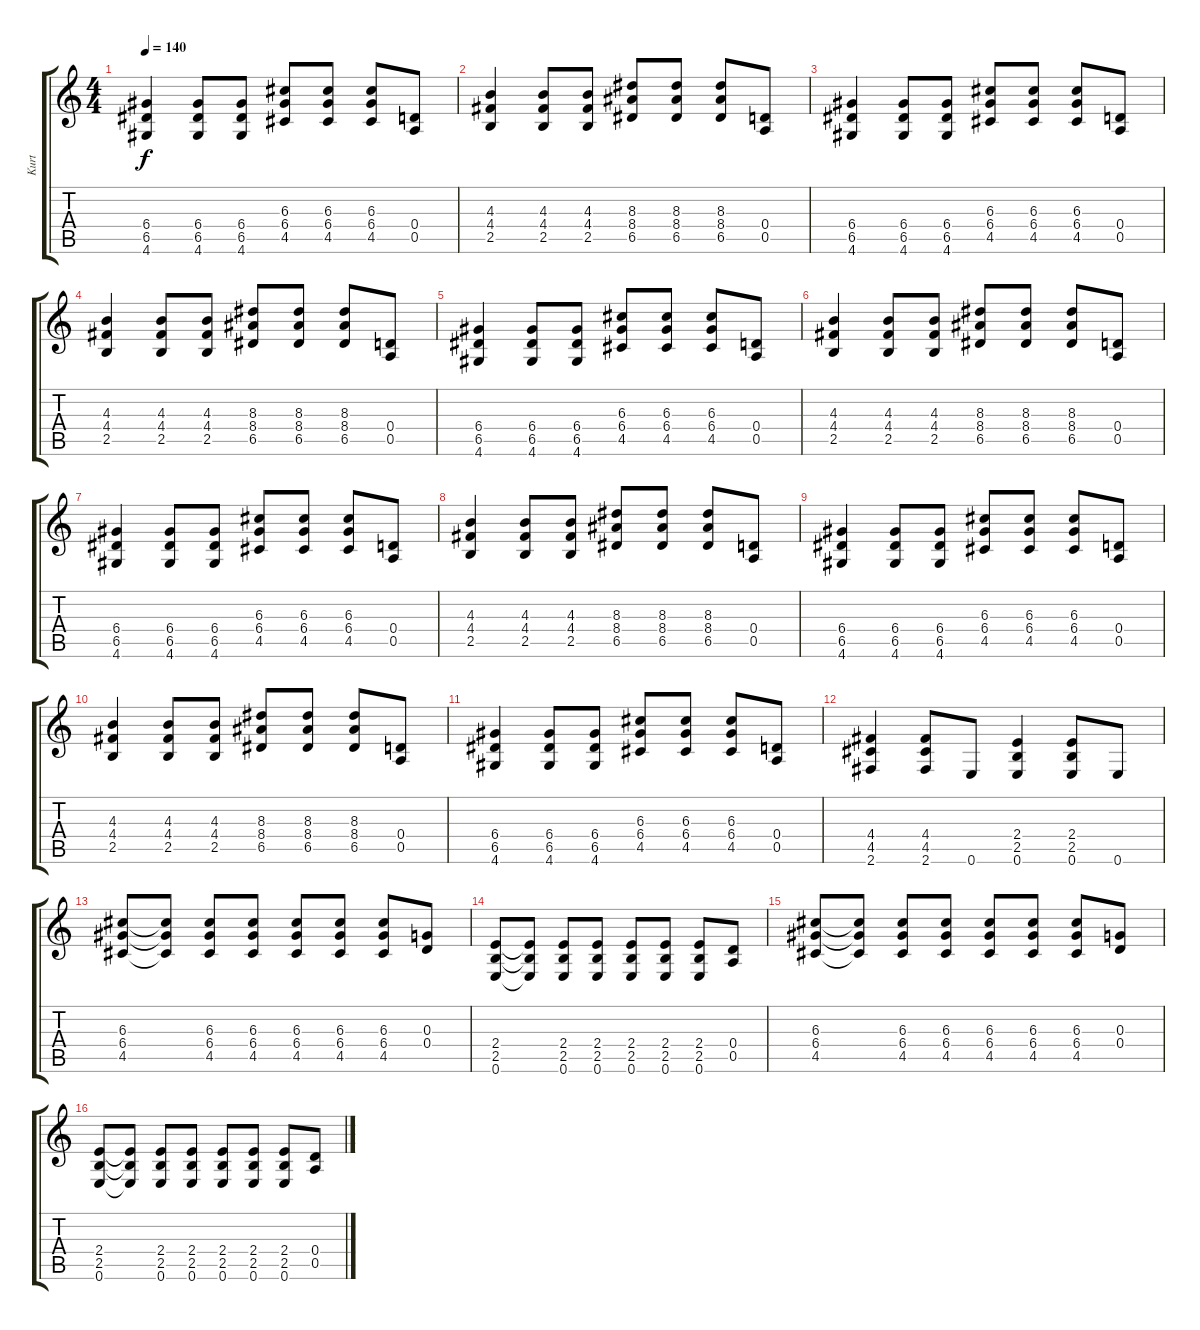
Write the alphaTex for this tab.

\track ("Kurt" "Kurt") {instrument distortionguitar}
\staff {score tabs}
\tuning (E4 B3 G3 D3 A2 E2) {hide}
\ts (4 4)
\tempo 140
\clef g2
\ks c
(6.4 6.5 4.6).4{dy f} (6.4 6.5 4.6).8 (6.4 6.5 4.6).8 (6.3 6.4 4.5).8 (6.3 6.4 4.5).8 (6.3 6.4 4.5).8 (0.4 0.5).8 |
(4.3 4.4 2.5).4 (4.3 4.4 2.5).8 (4.3 4.4 2.5).8 (8.3 8.4 6.5).8 (8.3 8.4 6.5).8 (8.3 8.4 6.5).8 (0.4 0.5).8 |
(6.4 6.5 4.6).4 (6.4 6.5 4.6).8 (6.4 6.5 4.6).8 (6.3 6.4 4.5).8 (6.3 6.4 4.5).8 (6.3 6.4 4.5).8 (0.4 0.5).8 |
(4.3 4.4 2.5).4 (4.3 4.4 2.5).8 (4.3 4.4 2.5).8 (8.3 8.4 6.5).8 (8.3 8.4 6.5).8 (8.3 8.4 6.5).8 (0.4 0.5).8 |
(6.4 6.5 4.6).4 (6.4 6.5 4.6).8 (6.4 6.5 4.6).8 (6.3 6.4 4.5).8 (6.3 6.4 4.5).8 (6.3 6.4 4.5).8 (0.4 0.5).8 |
(4.3 4.4 2.5).4 (4.3 4.4 2.5).8 (4.3 4.4 2.5).8 (8.3 8.4 6.5).8 (8.3 8.4 6.5).8 (8.3 8.4 6.5).8 (0.4 0.5).8 |
(6.4 6.5 4.6).4 (6.4 6.5 4.6).8 (6.4 6.5 4.6).8 (6.3 6.4 4.5).8 (6.3 6.4 4.5).8 (6.3 6.4 4.5).8 (0.4 0.5).8 |
(4.3 4.4 2.5).4 (4.3 4.4 2.5).8 (4.3 4.4 2.5).8 (8.3 8.4 6.5).8 (8.3 8.4 6.5).8 (8.3 8.4 6.5).8 (0.4 0.5).8 |
(6.4 6.5 4.6).4 (6.4 6.5 4.6).8 (6.4 6.5 4.6).8 (6.3 6.4 4.5).8 (6.3 6.4 4.5).8 (6.3 6.4 4.5).8 (0.4 0.5).8 |
(4.3 4.4 2.5).4 (4.3 4.4 2.5).8 (4.3 4.4 2.5).8 (8.3 8.4 6.5).8 (8.3 8.4 6.5).8 (8.3 8.4 6.5).8 (0.4 0.5).8 |
(6.4 6.5 4.6).4 (6.4 6.5 4.6).8 (6.4 6.5 4.6).8 (6.3 6.4 4.5).8 (6.3 6.4 4.5).8 (6.3 6.4 4.5).8 (0.4 0.5).8 |
(4.4 4.5 2.6).4 (4.4 4.5 2.6).8 0.6.8 (2.4 2.5 0.6).4 (2.4 2.5 0.6).8 0.6.8 |
(6.3 6.4 4.5).8 (6.3{t} 6.4{t} 4.5{t}).8 (6.3 6.4 4.5).8 (6.3 6.4 4.5).8 (6.3 6.4 4.5).8 (6.3 6.4 4.5).8 (6.3 6.4 4.5).8 (0.3 0.4).8 |
(2.4 2.5 0.6).8 (2.4{t} 2.5{t} 0.6{t}).8 (2.4 2.5 0.6).8 (2.4 2.5 0.6).8 (2.4 2.5 0.6).8 (2.4 2.5 0.6).8 (2.4 2.5 0.6).8 (0.4 0.5).8 |
(6.3 6.4 4.5).8 (6.3{t} 6.4{t} 4.5{t}).8 (6.3 6.4 4.5).8 (6.3 6.4 4.5).8 (6.3 6.4 4.5).8 (6.3 6.4 4.5).8 (6.3 6.4 4.5).8 (0.3 0.4).8 |
(2.4 2.5 0.6).8 (2.4{t} 2.5{t} 0.6{t}).8 (2.4 2.5 0.6).8 (2.4 2.5 0.6).8 (2.4 2.5 0.6).8 (2.4 2.5 0.6).8 (2.4 2.5 0.6).8 (0.4 0.5).8
